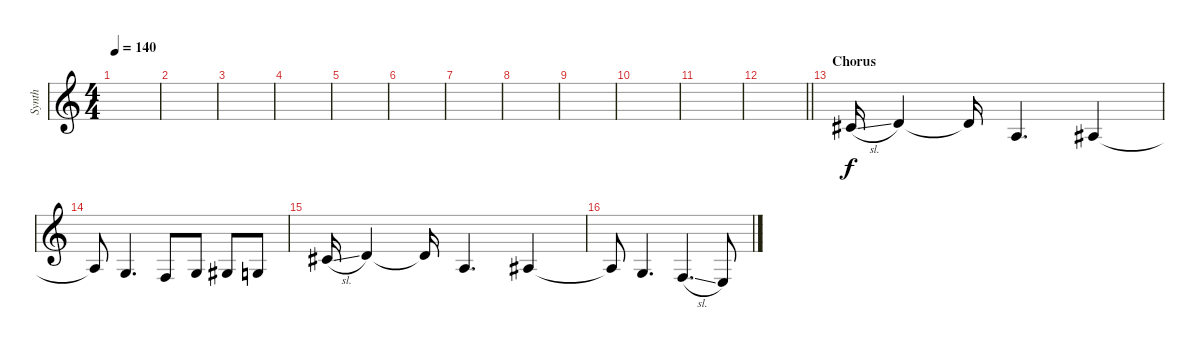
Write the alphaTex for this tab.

\track ("Synth" "Synth") {instrument orchestrahit}
\staff {score}
\tuning (E4 B3 G3 D3 A2 D2) {hide}
\ts (4 4)
\tempo 140
\clef g2
\ks c
|
|
|
|
|
|
|
|
|
|
|
\barLineRight lightlight
|
\section ("" "Chorus")
2.2{sl}.16 3.2.4 3.2{t}.16 2.3.4{d} 3.3.4 |
3.3{t}.8 0.3.4{d} 3.4.8 0.3.8 1.3.8 0.3.8 |
2.2{sl}.16 3.2.4 3.2{t}.16 2.3.4{d} 3.3.4 |
3.3{t}.8 0.3.4{d} 3.4{sl}.4{d} 2.4.8
